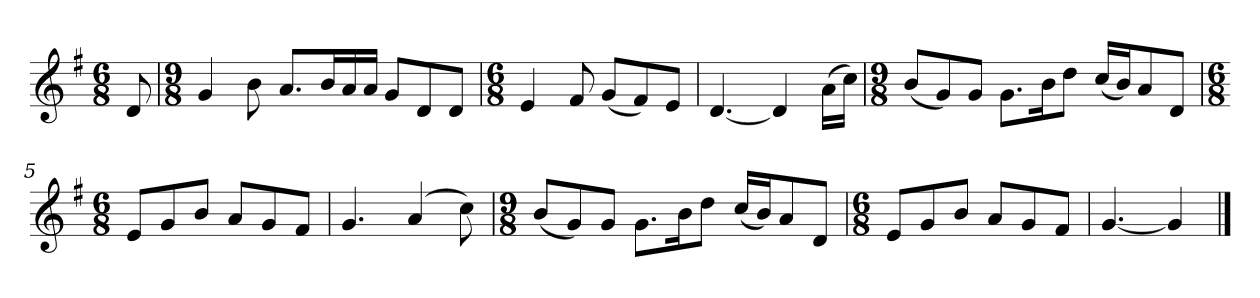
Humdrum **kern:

**kern
*part1
*staff1
*k[f#]
*M6/8
*MM120
=
8d
=1
*M9/8
4g
8b
8.aL
16bL
16a
16aJJ
8gL
8d
8dJ
=2
*M6/8
4e
8f#
(8gL
8f#)
8eJ
=3
[4.d
4d]
(16aLL
16ccJJ)
=4
*M9/8
(8bL
8g)
8gJ
8.gL
16bK
8ddJ
(16ccLL
16bJ)
8a
8dJ
=5
*M6/8
8eL
8g
8bJ
8aL
8g
8f#J
=6
4.g
(4a
8cc)
=7
*M9/8
(8bL
8g)
8gJ
8.gL
16bK
8ddJ
(16ccLL
16bJ)
8a
8dJ
=8
*M6/8
8eL
8g
8bJ
8aL
8g
8f#J
=9
[4.g
4g]
==
*-
